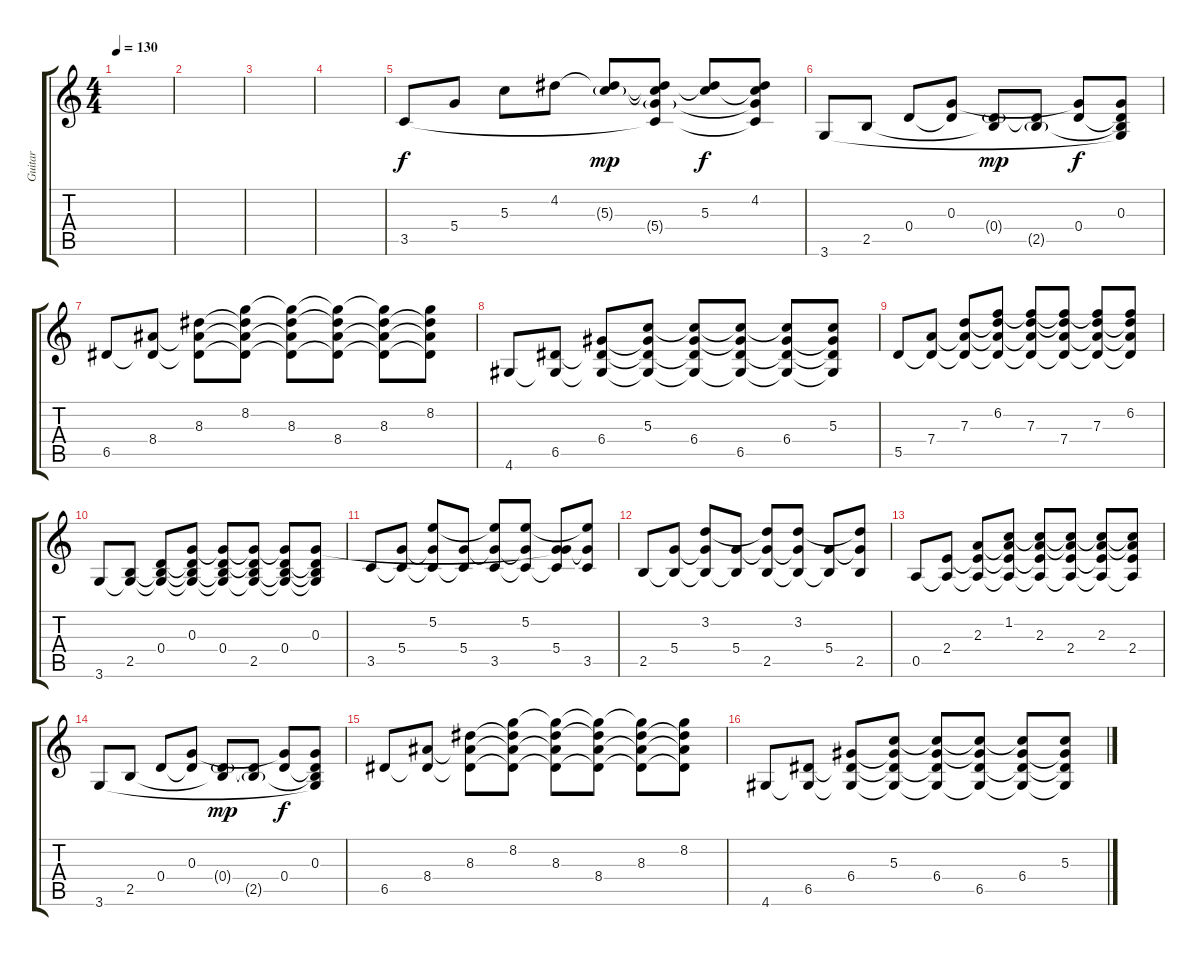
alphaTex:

\track ("Guitar" "Guitar") {instrument acousticguitarnylon}
\staff {score tabs}
\tuning (E4 B3 G3 D3 A2 E2) {hide}
\ts (4 4)
\tempo 130
\clef g2
\ks c
|
|
|
|
3.5.8 5.4.8 5.3.8 4.2.8 (4.2{t} 5.3{g}).8{dy mp} (4.2{t} 5.3{t} 5.4{g} 3.5{t}).8 (4.2{t} 5.3).8{dy f} (4.2 5.3{t} 5.4{t} 3.5{t}).8 |
3.6.8 2.5.8 0.4.8 (0.3 0.4{t}).8 (0.4{g} 2.5{t}).8{dy mp} (0.4{t} 2.5{g}).8 (0.3{t} 0.4).8{dy f} (0.3 0.4{t} 2.5{t} 3.6{t}).8 |
6.5.8 (8.4 6.5{t}).8 (8.3 8.4{t} 6.5{t}).8 (8.2 8.3{t} 8.4{t} 6.5{t}).8 (8.2{t} 8.3 8.4{t} 6.5{t}).8 (8.2{t} 8.3{t} 8.4 6.5{t}).8 (8.2{t} 8.3 8.4{t} 6.5{t}).8 (8.2 8.3{t} 8.4{t} 6.5{t}).8 |
4.6.8 (6.5 4.6{t}).8 (6.4 6.5{t} 4.6{t}).8 (5.3 6.4{t} 6.5{t} 4.6{t}).8 (5.3{t} 6.4 6.5{t} 4.6{t}).8 (5.3{t} 6.4{t} 6.5 4.6{t}).8 (5.3{t} 6.4 6.5{t} 4.6{t}).8 (5.3 6.4{t} 6.5{t} 4.6{t}).8 |
5.5.8 (7.4 5.5{t}).8 (7.3 7.4{t} 5.5{t}).8 (6.2 7.3{t} 7.4{t} 5.5{t}).8 (6.2{t} 7.3 7.4{t} 5.5{t}).8 (6.2{t} 7.3{t} 7.4 5.5{t}).8 (6.2{t} 7.3 7.4{t} 5.5{t}).8 (6.2 7.3{t} 7.4{t} 5.5{t}).8 |
3.6.8 (2.5 3.6{t}).8 (0.4 2.5{t} 3.6{t}).8 (0.3 0.4{t} 2.5{t} 3.6{t}).8 (0.3{t} 0.4 2.5{t} 3.6{t}).8 (0.3{t} 0.4{t} 2.5 3.6{t}).8 (0.3{t} 0.4 2.5{t} 3.6{t}).8 (0.3 0.4{t} 2.5{t} 3.6{t}).8 |
3.5.8 (5.4 3.5{t}).8 (5.2 5.4{t} 3.5{t}).8 (5.4 3.5{t}).8 (5.2{t} 5.4{t} 3.5).8 (5.2 5.4{t} 3.5{t}).8 (0.3{t} 5.4 3.5{t}).8 (5.2{t} 5.4{t} 3.5).8 |
2.5.8 (5.4 2.5{t}).8 (3.2 5.4{t} 2.5{t}).8 (5.4 2.5{t}).8 (3.2{t} 5.4{t} 2.5).8 (3.2 5.4{t} 2.5{t}).8 (5.4 2.5{t}).8 (3.2{t} 5.4{t} 2.5).8 |
0.5.8 (2.4 0.5{t}).8 (2.3 2.4{t} 0.5{t}).8 (1.2 2.3{t} 2.4{t} 0.5{t}).8 (1.2{t} 2.3 2.4{t} 0.5{t}).8 (1.2{t} 2.3{t} 2.4 0.5{t}).8 (1.2{t} 2.3 2.4{t} 0.5{t}).8 (1.2{t} 2.3{t} 2.4 0.5{t}).8 |
3.6.8 2.5.8 0.4.8 (0.3 0.4{t}).8 (0.4{g} 2.5{t}).8{dy mp} (0.4{t} 2.5{g}).8 (0.3{t} 0.4).8{dy f} (0.3 0.4{t} 2.5{t} 3.6{t}).8 |
6.5.8 (8.4 6.5{t}).8 (8.3 8.4{t} 6.5{t}).8 (8.2 8.3{t} 8.4{t} 6.5{t}).8 (8.2{t} 8.3 8.4{t} 6.5{t}).8 (8.2{t} 8.3{t} 8.4 6.5{t}).8 (8.2{t} 8.3 8.4{t} 6.5{t}).8 (8.2 8.3{t} 8.4{t} 6.5{t}).8 |
4.6.8 (6.5 4.6{t}).8 (6.4 6.5{t} 4.6{t}).8 (5.3 6.4{t} 6.5{t} 4.6{t}).8 (5.3{t} 6.4 6.5{t} 4.6{t}).8 (5.3{t} 6.4{t} 6.5 4.6{t}).8 (5.3{t} 6.4 6.5{t} 4.6{t}).8 (5.3 6.4{t} 6.5{t} 4.6{t}).8
